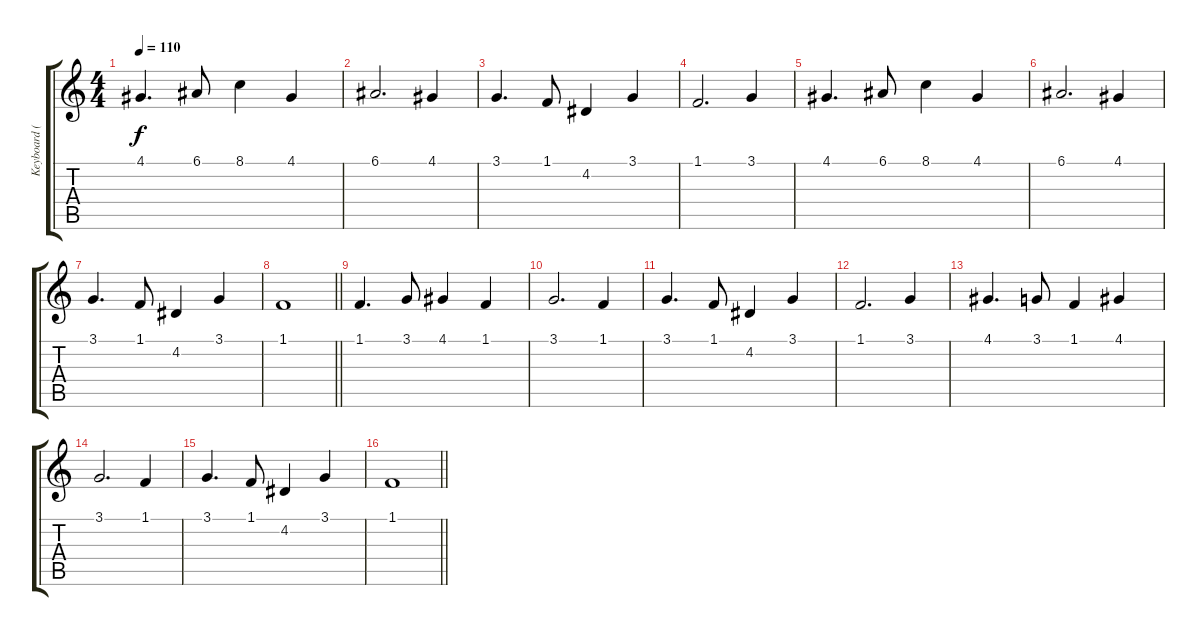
\track ("Keyboard (High)" "Keyboard (") {instrument accordion}
\staff {score tabs}
\tuning (E4 B3 G3 D3 A2 E2) {hide}
\ts (4 4)
\tempo 110
\clef g2
\ks c
4.1.4{d dy f} 6.1.8 8.1.4 4.1.4 |
6.1.2{d} 4.1.4 |
3.1.4{d} 1.1.8 4.2.4 3.1.4 |
1.1.2{d} 3.1.4 |
4.1.4{d} 6.1.8 8.1.4 4.1.4 |
6.1.2{d} 4.1.4 |
3.1.4{d} 1.1.8 4.2.4 3.1.4 |
\barLineRight lightlight
1.1.1 |
1.1.4{d} 3.1.8 4.1.4 1.1.4 |
3.1.2{d} 1.1.4 |
3.1.4{d} 1.1.8 4.2.4 3.1.4 |
1.1.2{d} 3.1.4 |
4.1.4{d} 3.1.8 1.1.4 4.1.4 |
3.1.2{d} 1.1.4 |
3.1.4{d} 1.1.8 4.2.4 3.1.4 |
\barLineRight lightlight
1.1.1
